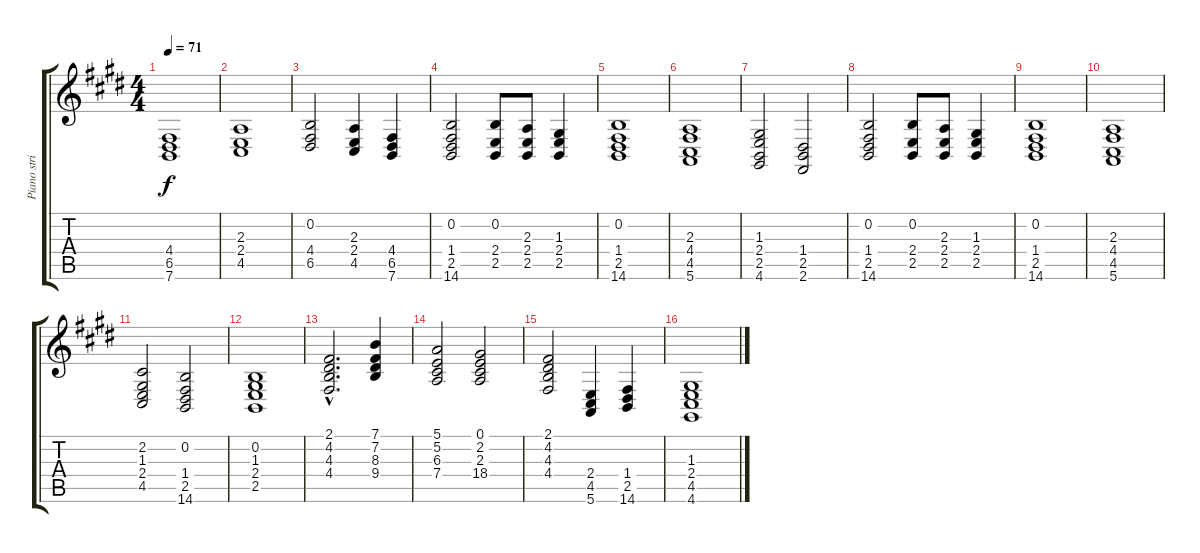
\track ("Piano strings" "Piano stri") {instrument stringensemble1}
\staff {score tabs}
\tuning (E4 B3 G3 D3 A2 E2) {hide}
\ts (4 4)
\tempo 71
\clef g2
\ks e
(4.4 6.5 7.6).1{dy f} |
(2.3 2.4 4.5).1 |
(0.2 4.4 6.5).2 (2.3 2.4 4.5).4 (4.4 6.5 7.6).4 |
(0.2 1.4 2.5 14.6).2 (0.2 2.4 2.5).8 (2.3 2.4 2.5).8 (1.3 2.4 2.5).4 |
(0.2 1.4 2.5 14.6).1 |
(2.3 4.4 4.5 5.6).1 |
(1.3 2.4 2.5 4.6).2 (1.4 2.5 2.6).2 |
(0.2 1.4 2.5 14.6).2 (0.2 2.4 2.5).8 (2.3 2.4 2.5).8 (1.3 2.4 2.5).4 |
(0.2 1.4 2.5 14.6).1 |
(2.3 4.4 4.5 5.6).1 |
(2.2 1.3 2.4 4.5).2 (0.2 1.4 2.5 14.6).2 |
(0.2 1.3 2.4 2.5).1 |
(2.1{hac} 4.2{hac} 4.3{hac} 4.4{hac}).2{d} (7.1 7.2 8.3 9.4).4 |
(5.1 5.2 6.3 7.4).2 (0.1 2.2 2.3 18.4).2 |
(2.1 4.2 4.3 4.4).2 (2.4 4.5 5.6).4 (1.4 2.5 14.6).4 |
(1.3 2.4 4.5 4.6).1
